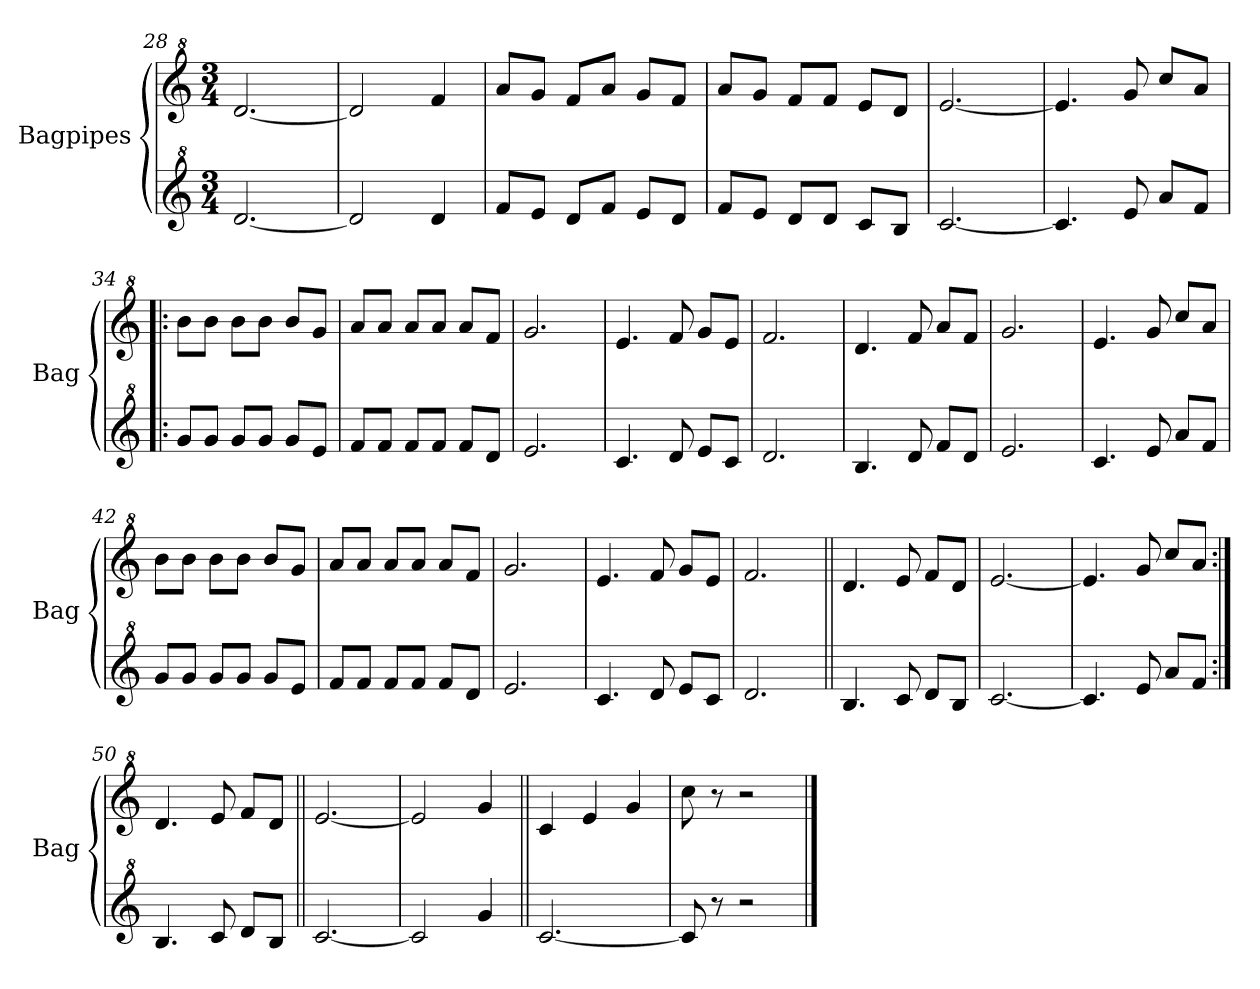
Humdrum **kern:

**kern	**kern
*part2	*part1
*staff2	*staff1
*I"Bagpipes	*I"Bagpipes
*I'Bag	*I'Bag
*clefG^2	*clefG^2
*k[]	*k[]
*C:	*C:
*M3/4	*M3/4
=28	=28
[2.dd/	[2.dd/
=29	=29
2dd/]	2dd/]
4dd/	4ff/
=30	=30
8ff/L	8aa/L
8ee/J	8gg/J
8dd/L	8ff/L
8ff/J	8aa/J
8ee/L	8gg/L
8dd/J	8ff/J
!!LO:LB:g=z
=31	=31
8ff/L	8aa/L
8ee/J	8gg/J
8dd/L	8ff/L
8dd/J	8ff/J
8cc/L	8ee/L
8b/J	8dd/J
=32	=32
[2.cc/	[2.ee/
=33	=33
4.cc/]	4.ee/]
8ee/	8gg/
8aa/L	8ccc/L
8ff/J	8aa/J
=34!|:	=34!|:
8gg/L	8bb\L
8gg/J	8bb\J
8gg/L	8bb\L
8gg/J	8bb\J
8gg/L	8bb/L
8ee/J	8gg/J
=35	=35
8ff/L	8aa/L
8ff/J	8aa/J
8ff/L	8aa/L
8ff/J	8aa/J
8ff/L	8aa/L
8dd/J	8ff/J
=36	=36
2.ee/	2.gg/
=37	=37
4.cc/	4.ee/
8dd/	8ff/
8ee/L	8gg/L
8cc/J	8ee/J
=38	=38
2.dd/	2.ff/
=39	=39
4.b/	4.dd/
8dd/	8ff/
8ff/L	8aa/L
8dd/J	8ff/J
=40	=40
2.ee/	2.gg/
!!LO:LB:g=z
=41	=41
4.cc/	4.ee/
8ee/	8gg/
8aa/L	8ccc/L
8ff/J	8aa/J
=42	=42
8gg/L	8bb\L
8gg/J	8bb\J
8gg/L	8bb\L
8gg/J	8bb\J
8gg/L	8bb/L
8ee/J	8gg/J
=43	=43
8ff/L	8aa/L
8ff/J	8aa/J
8ff/L	8aa/L
8ff/J	8aa/J
8ff/L	8aa/L
8dd/J	8ff/J
=44	=44
2.ee/	2.gg/
=45	=45
4.cc/	4.ee/
8dd/	8ff/
8ee/L	8gg/L
8cc/J	8ee/J
=46	=46
2.dd/	2.ff/
=47||	=47||
4.b/	4.dd/
8cc/	8ee/
8dd/L	8ff/L
8b/J	8dd/J
=48	=48
[2.cc/	[2.ee/
=49	=49
4.cc/]	4.ee/]
8ee/	8gg/
8aa/L	8ccc/L
8ff/J	8aa/J
=50:|!	=50:|!
4.b/	4.dd/
8cc/	8ee/
8dd/L	8ff/L
8b/J	8dd/J
!!LO:LB:g=z
=51||	=51||
[2.cc/	[2.ee/
=52	=52
2cc/]	2ee/]
4gg/	4gg/
=53||	=53||
[2.cc/	4cc/
.	4ee/
.	4gg/
=54	=54
8cc/]	8ccc\
8r	8r
2r	2r
==	==
*-	*-
